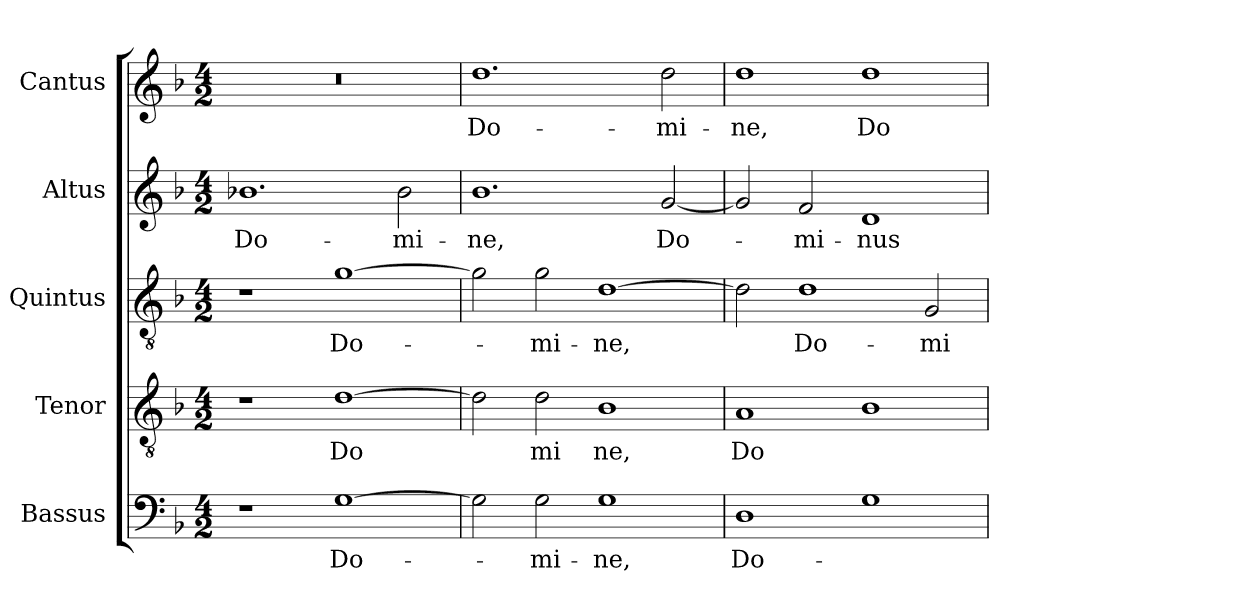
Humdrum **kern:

**kern	**text	**kern	**text	**kern	**text	**kern	**text	**kern	**text
*part5	*part5	*part4	*part4	*part3	*part3	*part2	*part2	*part1	*part1
*staff5	*staff5	*staff4	*staff4	*staff3	*staff3	*staff2	*staff2	*staff1	*staff1
*I"Bassus	*	*I"Tenor	*	*I"Quintus	*	*I"Altus	*	*I"Cantus	*
*I'Bassus	*	*I'Tenor	*	*I'Quintus	*	*I'Altus	*	*I'Cantus	*
!!LO:PB:g=z
*stria5	*	*stria5	*	*stria5	*	*stria5	*	*stria5	*
*clefF4	*	*clefGv2	*	*clefGv2	*	*clefG2	*	*clefG2	*
*k[b-]	*	*k[b-]	*	*k[b-]	*	*k[b-]	*	*k[b-]	*
*F:	*	*F:	*	*F:	*	*F:	*	*F:	*
*M4/2	*	*M4/2	*	*M4/2	*	*M4/2	*	*M4/2	*
=1	=1	=1	=1	=1	=1	=1	=1	=1	=1
!	!	!	!	!	!	!	!LO:LY:b:cj	!	!
1r	.	1r	.	1r	.	1.b-X	Do-	0r	.
!	!LO:LY:b:cj	!	!LO:LY:b:cj	!	!LO:LY:b:cj	!	!	!	!
[>1G	-Do-	[>1d	-Do	[>1g	-Do-	.	.	.	.
!	!	!	!	!	!	!	!LO:LY:b:cj	!	!
.	.	.	.	.	.	2b-\	-mi-	.	.
=2	=2	=2	=2	=2	=2	=2	=2	=2	=2
!	!	!	!	!	!	!	!LO:LY:b:cj	!	!LO:LY:b:cj
2G\]	.	2d\]	.	2g\]	.	1.b-	-ne,	1.dd	-Do-
!	!LO:LY:b:cj	!	!LO:LY:b:cj	!	!LO:LY:b:cj	!	!	!	!
2G\	-mi-	2d\	mi	2g\	-mi-	.	.	.	.
!	!LO:LY:b:cj	!	!LO:LY:b:cj	!	!LO:LY:b:cj	!	!	!	!
1G	-ne,	1B-	ne,	[>1d	-ne,	.	.	.	.
!	!	!	!	!	!	!	!LO:LY:b	!	!LO:LY:b:cj
.	.	.	.	.	.	[<2g/	Do-	2dd\	-mi-
=3	=3	=3	=3	=3	=3	=3	=3	=3	=3
!	!LO:LY:b:cj	!	!LO:LY:b:cj	!	!	!	!	!	!LO:LY:b:cj
1D	Do-	1A	Do	2d\]	.	2g/]	.	1dd	-ne,
!	!	!	!	!	!LO:LY:b:cj	!	!LO:LY:b:cj	!	!
.	.	.	.	1d	Do-	2f/	-mi-	.	.
!	!	!	!	!	!	!	!LO:LY:b:cj	!	!LO:LY:b:cj
1G	.	1B-	.	.	.	1d	-nus	1dd	Do-
!	!	!	!	!	!LO:LY:b:cj	!	!	!	!
.	.	.	.	2G/	-mi-	.	.	.	.
=	=	=	=	=	=	=	=	=	=
*-	*-	*-	*-	*-	*-	*-	*-	*-	*-
